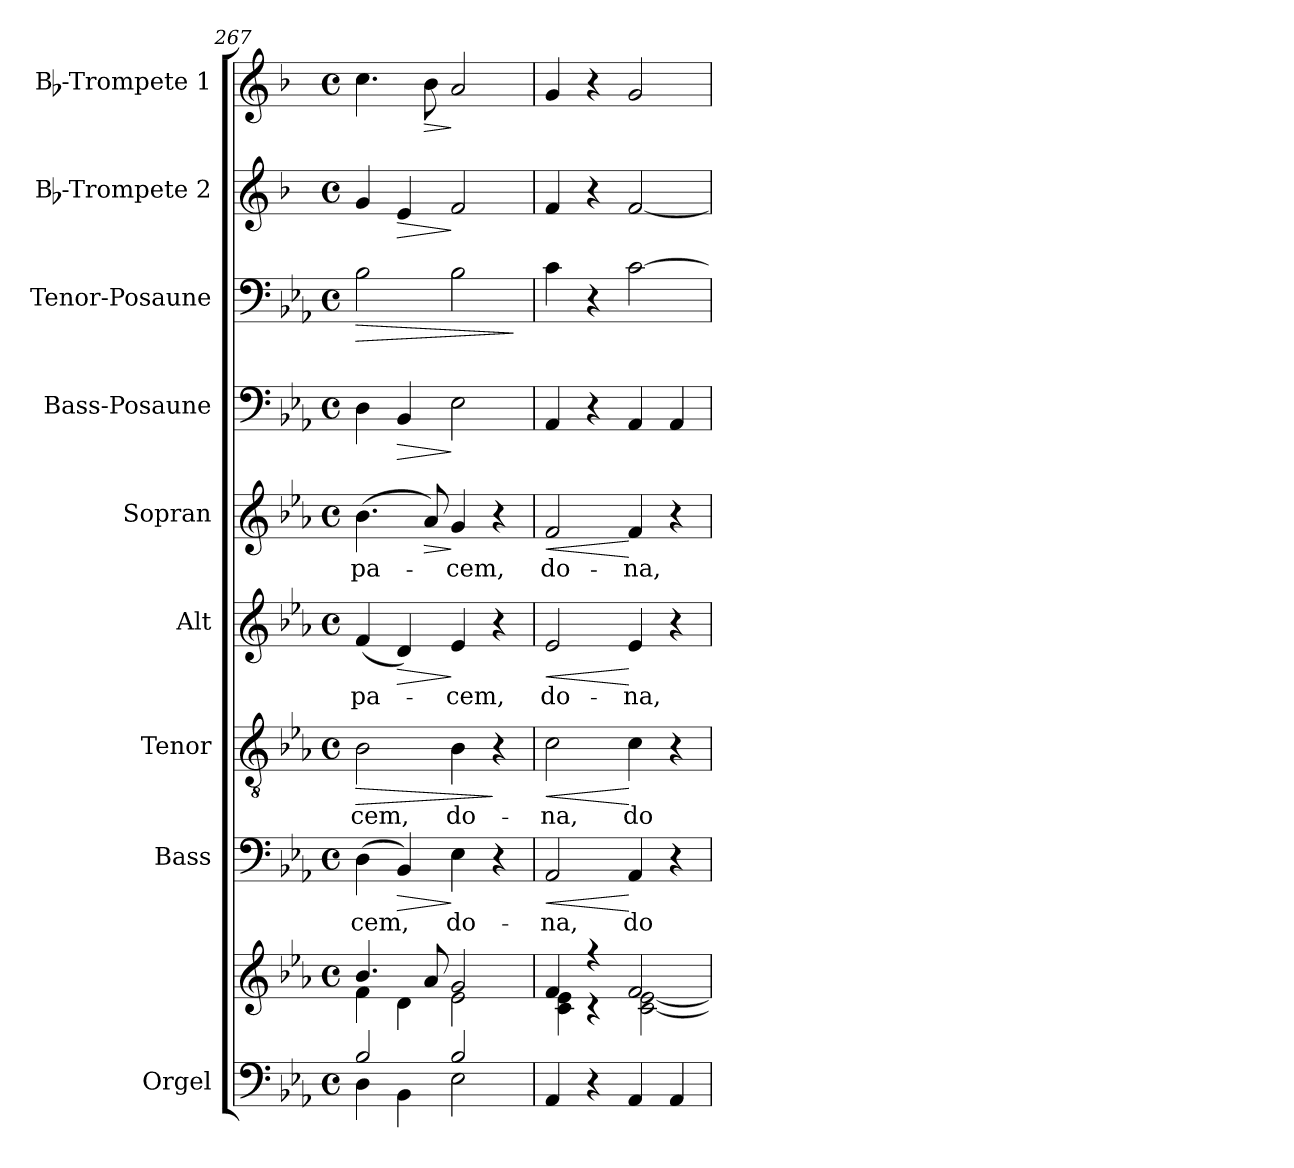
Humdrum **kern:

**kern	**kern	**kern	**text	**dynam	**kern	**text	**dynam	**kern	**text	**dynam	**kern	**text	**dynam	**kern	**dynam	**kern	**dynam	**kern	**dynam	**kern	**dynam
*part9	*part9	*part8	*part8	*part8	*part7	*part7	*part7	*part6	*part6	*part6	*part5	*part5	*part5	*part4	*part4	*part3	*part3	*part2	*part2	*part1	*part1
*staff10	*staff9	*staff8	*staff8	*staff8	*staff7	*staff7	*staff7	*staff6	*staff6	*staff6	*staff5	*staff5	*staff5	*staff4	*staff4	*staff3	*staff3	*staff2	*staff2	*staff1	*staff1
*I"Orgel	*	*I"Bass	*	*	*I"Tenor	*	*	*I"Alt	*	*	*I"Sopran	*	*	*I"Bass-Posaune	*	*I"Tenor-Posaune	*	*I"Bb-Trompete 2	*	*I"Bb-Trompete 1	*
*I'Org.	*	*I'B.	*	*	*I'T.	*	*	*I'A.	*	*	*I'S.	*	*	*I'B. Pos.	*	*I'T. Pos.	*	*I'Trp. 2	*	*I'Trp. 1	*
*clefF4	*clefG2	*clefF4	*	*	*clefGv2	*	*	*clefG2	*	*	*clefG2	*	*	*clefF4	*	*clefF4	*	*clefG2	*	*clefG2	*
*	*	*	*	*	*	*	*	*	*	*	*	*	*	*	*	*	*	*ITrd1c2	*	*ITrd1c2	*
*k[b-e-a-]	*k[b-e-a-]	*k[b-e-a-]	*	*	*k[b-e-a-]	*	*	*k[b-e-a-]	*	*	*k[b-e-a-]	*	*	*k[b-e-a-]	*	*k[b-e-a-]	*	*k[b-e-a-]	*	*k[b-e-a-]	*
*E-:	*E-:	*E-:	*	*	*E-:	*	*	*E-:	*	*	*E-:	*	*	*E-:	*	*E-:	*	*E-:	*	*E-:	*
*M4/4	*M4/4	*M4/4	*	*	*M4/4	*	*	*M4/4	*	*	*M4/4	*	*	*M4/4	*	*M4/4	*	*M4/4	*	*M4/4	*
*met(c)	*met(c)	*met(c)	*	*	*met(c)	*	*	*met(c)	*	*	*met(c)	*	*	*met(c)	*	*met(c)	*	*met(c)	*	*met(c)	*
=267	=267	=267	=267	=267	=267	=267	=267	=267	=267	=267	=267	=267	=267	=267	=267	=267	=267	=267	=267	=267	=267
*^	*^	*	*	*	*	*	*	*	*	*	*	*	*	*	*	*	*	*	*	*	*
!	!	!	!	!	!LO:LY:b	!	!	!LO:LY:b	!LO:HP:b	!	!LO:LY:b	!	!	!LO:LY:b	!	!	!	!	!LO:HP:b	!	!	!	!
2B-/	4D\	4.b-/	4f\	(>4D\	-cem,	.	2B-\	-cem,	>	(<4f/	pa-	.	(>4.b-\	pa-	.	4D\	.	2B-\	>	4f/	.	4.b-\	.
!	!	!	!	!	!	!LO:HP:b	!	!	!	!	!	!LO:HP:b	!	!	!	!	!LO:HP:b	!	!	!	!LO:HP:b	!	!
.	4BB-\	.	4d\	4BB-/)	.	>	.	.	.	4d/)	.	>	.	.	.	4BB-/	>	.	.	4d/	>	.	.
!	!	!	!	!	!	!	!	!	!	!	!	!	!	!	!LO:HP:b	!	!	!	!	!	!	!	!LO:HP:b
.	.	8a-/	.	.	.	.	.	.	.	.	.	.	8a-/)	.	>	.	.	.	.	.	.	8a-\	>
!	!	!	!	!	!LO:LY:b	!	!	!LO:LY:b	!	!	!LO:LY:b	!	!	!LO:LY:b	!	!	!	!	!	!	!	!	!
2B-/	2E-\	2g/	2e-\	4E-\	do-	]	4B-\	do-	.	4e-/	-cem,	]	4g/	-cem,	]	2E-\	]	2B-\	.	2e-/	]	2g/	]
.	.	.	.	4r	.	.	4r	.	]	4r	.	.	4r	.	.	.	.	.	.	.	.	.	.
*v	*v	*	*	*	*	*	*	*	*	*	*	*	*	*	*	*	*	*	*	*	*	*	*
*	*v	*v	*	*	*	*	*	*	*	*	*	*	*	*	*	*	*	*	*	*	*	*
.	.	.	.	.	.	.	.	.	.	.	.	.	.	.	.	.	]	.	.	.	.
=268	=268	=268	=268	=268	=268	=268	=268	=268	=268	=268	=268	=268	=268	=268	=268	=268	=268	=268	=268	=268	=268
*	*^	*	*	*	*	*	*	*	*	*	*	*	*	*	*	*	*	*	*	*	*
!	!	!	!	!LO:LY:b	!LO:HP:b	!	!	!	!	!	!	!	!	!	!	!	!	!	!	!	!	!
!	!	!	!	!	!LO:HP:n=1:b	!	!LO:LY:b	!LO:HP:b	!	!	!	!	!	!	!	!	!	!	!	!	!	!
!	!	!	!	!	!	!	!	!LO:HP:n=1:b	!	!LO:LY:b	!LO:HP:b	!	!	!	!	!	!	!	!	!	!	!
!	!	!	!	!	!	!	!	!	!	!	!LO:HP:n=1:b	!	!LO:LY:b	!LO:HP:b	!	!	!	!	!	!	!	!
!	!	!	!	!	!	!	!	!	!	!	!	!	!	!LO:HP:n=1:b	!	!	!	!	!	!	!	!
4AA-/	4f/	4c\ 4e-\	2AA-/	-na,	< >	2c\	-na,	< >	2e-/	do-	< >	2f/	do-	< >	4AA-/	.	4c\	.	4e-/	.	4f/	.
4r	4r	4r	.	.	.	.	.	.	.	.	.	.	.	.	4r	.	4r	.	4r	.	4r	.
!	!	!	!	!LO:LY:b	!	!	!LO:LY:b	!	!	!LO:LY:b	!	!	!LO:LY:b	!	!	!	!	!	!	!	!	!
4AA-/	2f/	[<2c\ [<2e-\	4AA-/	do-	[	4c\	do-	[	4e-/	-na,	[	4f/	-na,	[	4AA-/	.	[2c\	.	[2e-/	.	2f/	.
4AA-/	.	.	4r	.	]	4r	.	]	4r	.	]	4r	.	]	4AA-/	.	.	.	.	.	.	.
*	*v	*v	*	*	*	*	*	*	*	*	*	*	*	*	*	*	*	*	*	*	*	*
=	=	=	=	=	=	=	=	=	=	=	=	=	=	=	=	=	=	=	=	=	=
*-	*-	*-	*-	*-	*-	*-	*-	*-	*-	*-	*-	*-	*-	*-	*-	*-	*-	*-	*-	*-	*-
